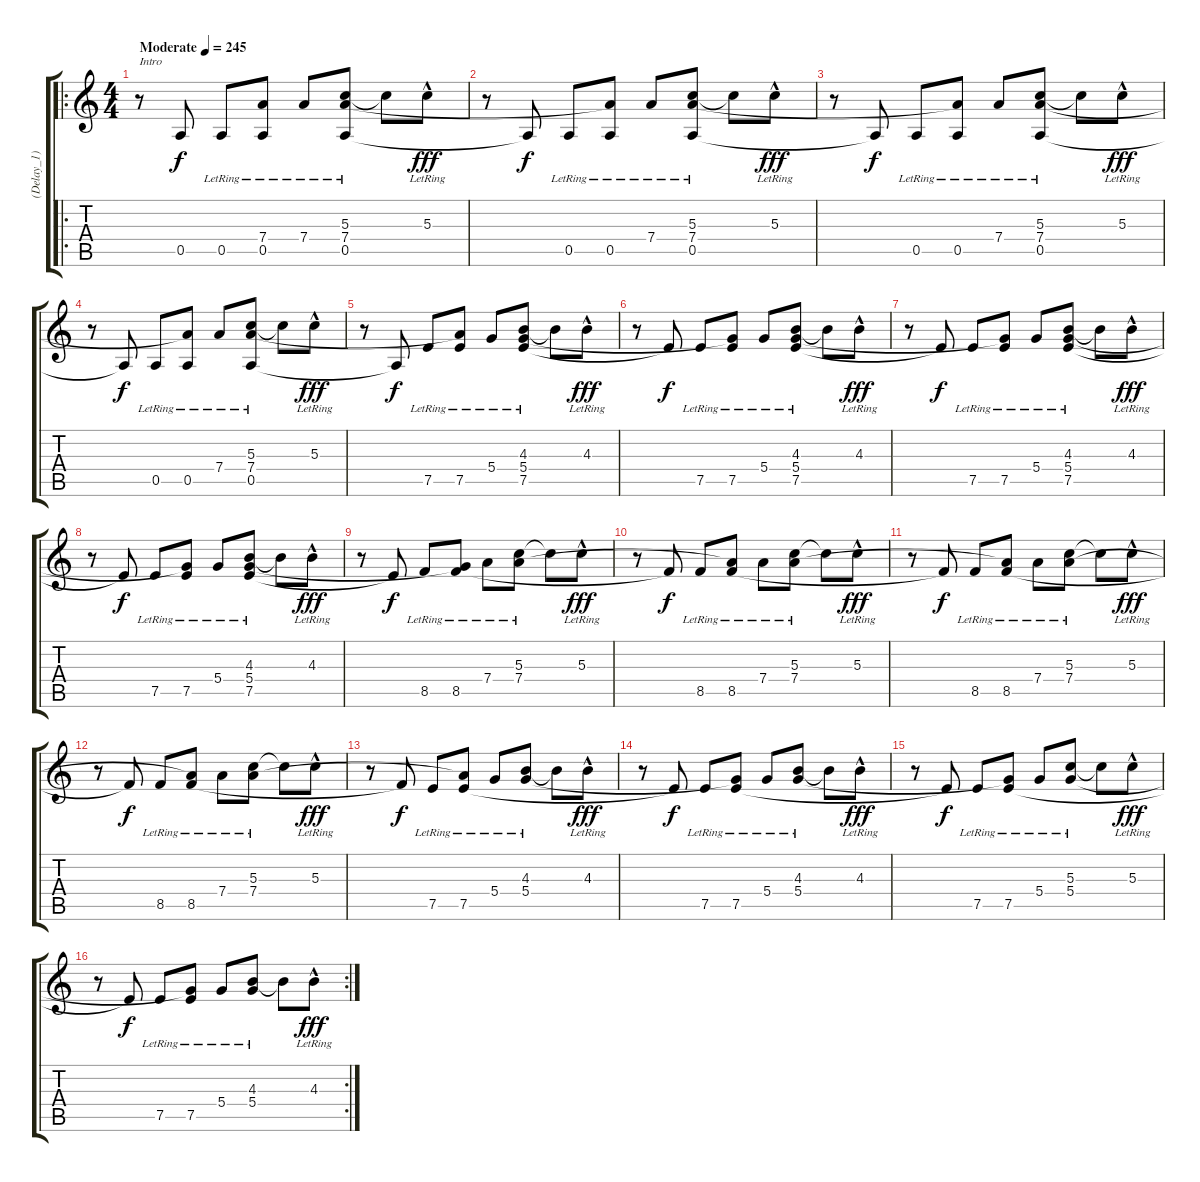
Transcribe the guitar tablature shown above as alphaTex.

\track ("(Delay_1)" "(Delay_1)") {instrument electricguitarjazz}
\staff {score tabs}
\tuning (E4 B3 G3 D3 A2 E2) {hide}
\ro
\ts (4 4)
\tempo (245 "Moderate")
\clef g2
\ks c
r.8{txt "Intro" dy f instrument electricguitarjazz} 0.5.8 0.5{lr}.8 (7.4 0.5{lr}).8 7.4{lr}.8 (5.3{lr} 7.4{lr} 0.5{lr}).8 5.3{t}.8 5.3{hac lr}.8{dy fff} |
r.8 0.5{t}.8{dy f} 0.5{lr}.8 (7.4{t} 0.5{lr}).8 7.4{lr}.8 (5.3{lr} 7.4{lr} 0.5{lr}).8 5.3{t}.8 5.3{hac lr}.8{dy fff} |
r.8 0.5{t}.8{dy f} 0.5{lr}.8 (7.4{t} 0.5{lr}).8 7.4{lr}.8 (5.3{lr} 7.4{lr} 0.5{lr}).8 5.3{t}.8 5.3{hac lr}.8{dy fff} |
r.8 0.5{t}.8{dy f} 0.5{lr}.8 (7.4{t} 0.5{lr}).8 7.4{lr}.8 (5.3{lr} 7.4{lr} 0.5{lr}).8 5.3{t}.8 5.3{hac lr}.8{dy fff} |
r.8 0.5{t}.8{dy f} 7.5{lr}.8 (7.4{t} 7.5{lr}).8 5.4{lr}.8 (4.3{lr} 5.4{lr} 7.5{lr}).8 4.3{t}.8 4.3{hac lr}.8{dy fff} |
r.8 7.5{t}.8{dy f} 7.5{lr}.8 (5.4{t} 7.5{lr}).8 5.4{lr}.8 (4.3{lr} 5.4{lr} 7.5{lr}).8 4.3{t}.8 4.3{hac lr}.8{dy fff} |
r.8 7.5{t}.8{dy f} 7.5{lr}.8 (5.4{t} 7.5{lr}).8 5.4{lr}.8 (4.3{lr} 5.4{lr} 7.5{lr}).8 4.3{t}.8 4.3{hac lr}.8{dy fff} |
r.8 7.5{t}.8{dy f} 7.5{lr}.8 (5.4{t} 7.5{lr}).8 5.4{lr}.8 (4.3{lr} 5.4{lr} 7.5{lr}).8 4.3{t}.8 4.3{hac lr}.8{dy fff} |
r.8 7.5{t}.8{dy f} 8.5{lr}.8 (5.4{t} 8.5{lr}).8 7.4{lr}.8 (5.3{lr} 7.4{lr}).8 5.3{t}.8 5.3{hac lr}.8{dy fff} |
r.8 8.5{t}.8{dy f} 8.5{lr}.8 (7.4{t} 8.5{lr}).8 7.4{lr}.8 (5.3{lr} 7.4{lr}).8 5.3{t}.8 5.3{hac lr}.8{dy fff} |
r.8 8.5{t}.8{dy f} 8.5{lr}.8 (7.4{t} 8.5{lr}).8 7.4{lr}.8 (5.3{lr} 7.4{lr}).8 5.3{t}.8 5.3{hac lr}.8{dy fff} |
r.8 8.5{t}.8{dy f} 8.5{lr}.8 (7.4{t} 8.5{lr}).8 7.4{lr}.8 (5.3{lr} 7.4{lr}).8 5.3{t}.8 5.3{hac lr}.8{dy fff} |
r.8 8.5{t}.8{dy f} 7.5{lr}.8 (7.4{t} 7.5{lr}).8 5.4{lr}.8 (4.3{lr} 5.4{lr}).8 4.3{t}.8 4.3{hac lr}.8{dy fff} |
r.8 7.5{t}.8{dy f} 7.5{lr}.8 (5.4{t} 7.5{lr}).8 5.4{lr}.8 (4.3{lr} 5.4{lr}).8 4.3{t}.8 4.3{hac lr}.8{dy fff} |
r.8 7.5{t}.8{dy f} 7.5{lr}.8 (5.4{t} 7.5{lr}).8 5.4{lr}.8 (5.3{lr} 5.4{lr}).8 5.3{t}.8 5.3{hac lr}.8{dy fff} |
\rc 2
r.8 7.5{t}.8{dy f} 7.5{lr}.8 (5.4{t} 7.5{lr}).8 5.4{lr}.8 (4.3{lr} 5.4{lr}).8 4.3{t}.8 4.3{hac lr}.8{dy fff}
